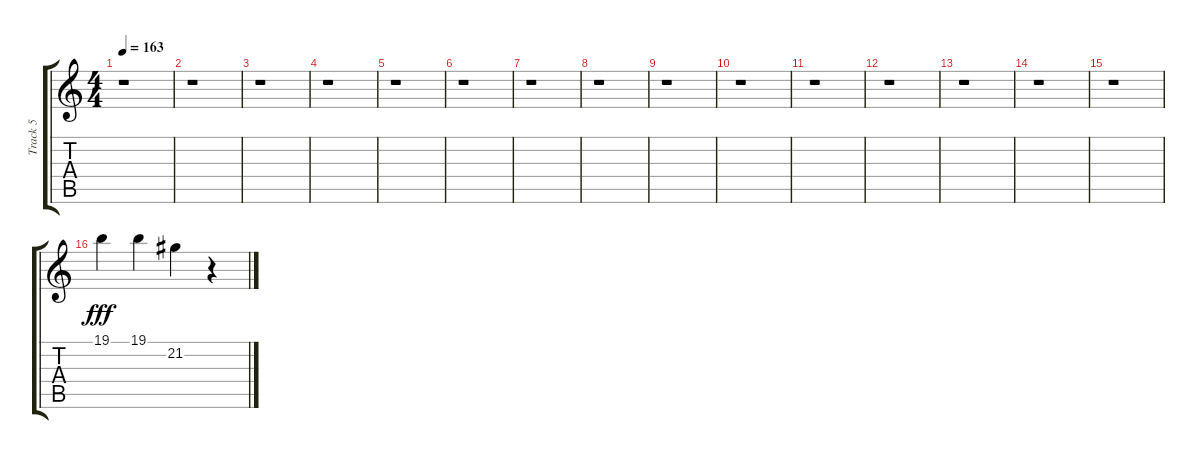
\track ("Track 5" "Track 5") {instrument stringensemble2}
\staff {score tabs}
\tuning (E4 B3 G3 D3 A2 E2) {hide}
\ts (4 4)
\tempo 163
\clef g2
\ks c
r.1{dy fff} |
r.1 |
r.1 |
r.1 |
r.1 |
r.1 |
r.1 |
r.1 |
r.1 |
r.1 |
r.1 |
r.1 |
r.1 |
r.1 |
r.1 |
19.1.4 19.1.4 21.2.4 r.4
